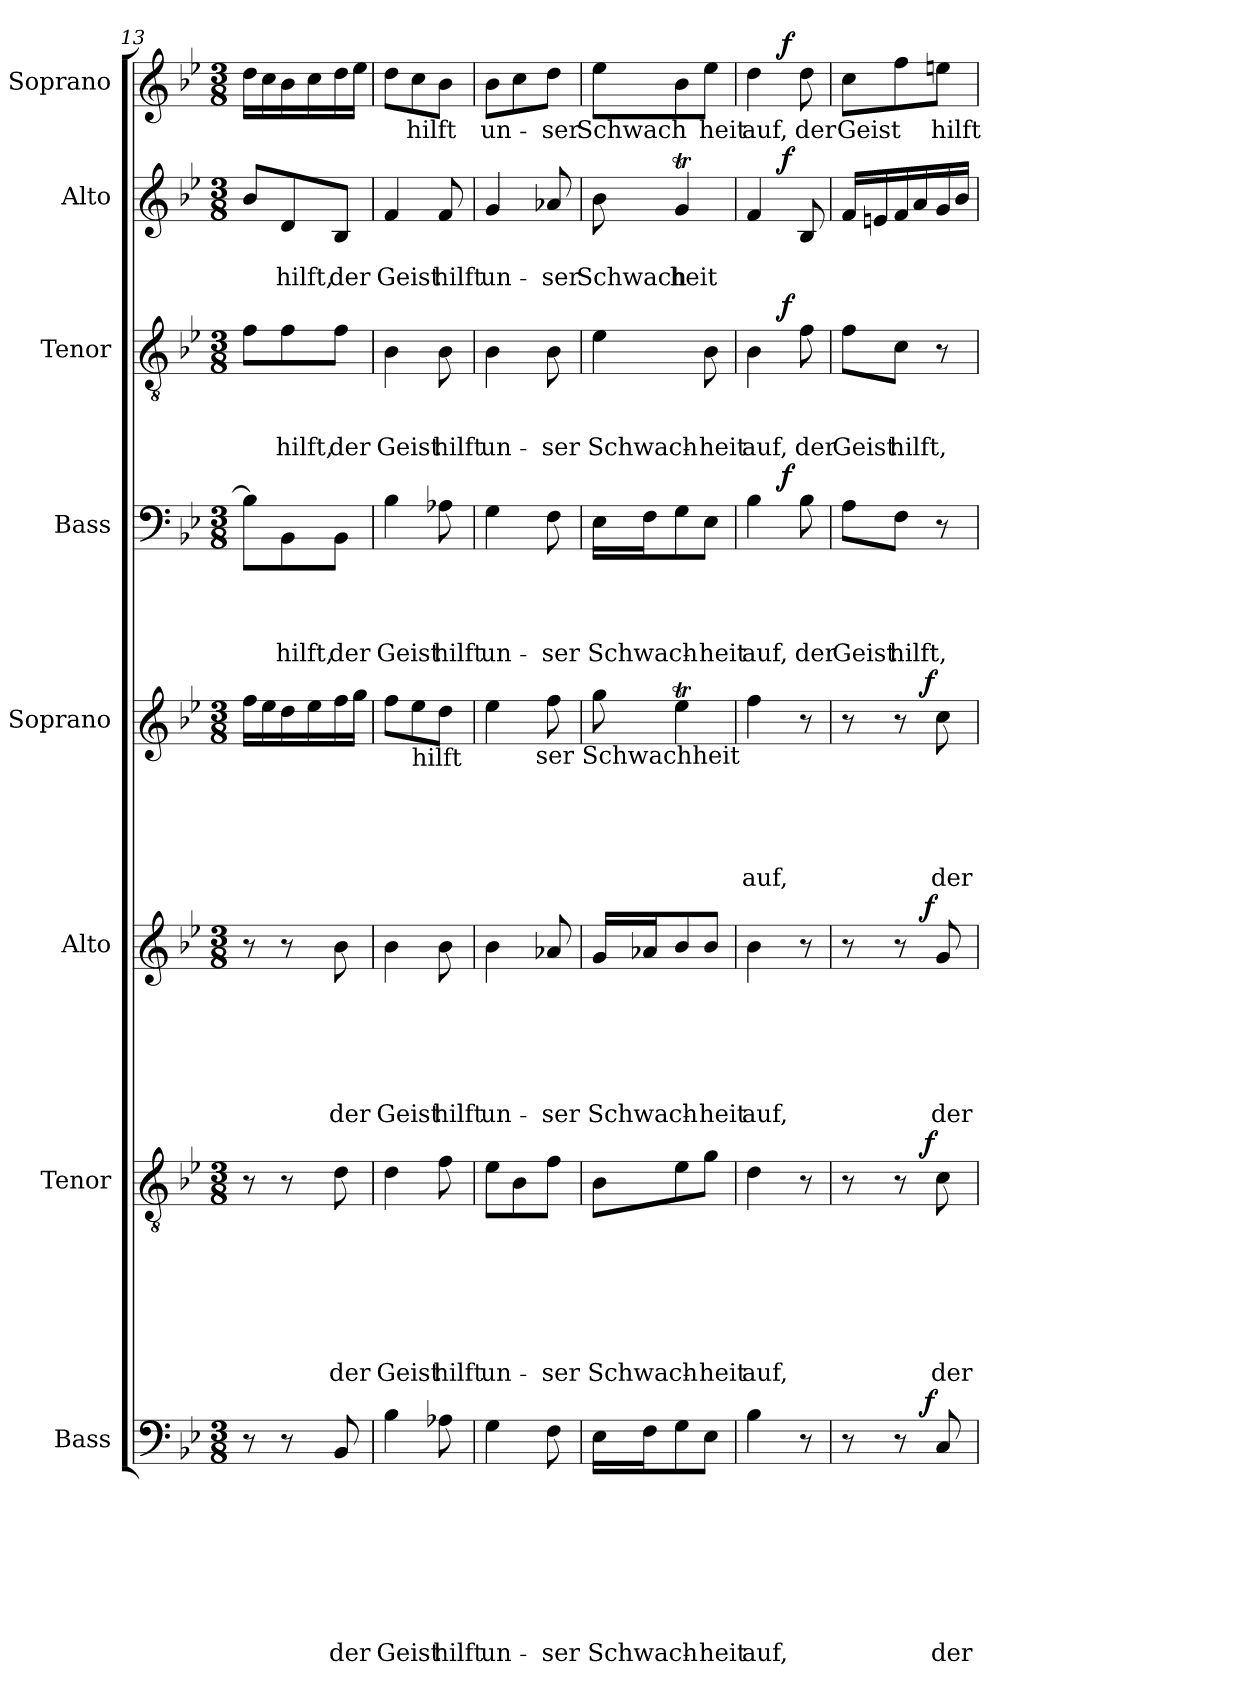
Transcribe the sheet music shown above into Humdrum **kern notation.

**kern	**text	**text	**text	**text	**text	**text	**text	**text	**dynam	**kern	**text	**text	**text	**text	**text	**text	**text	**dynam	**kern	**text	**text	**text	**text	**text	**text	**dynam	**kern	**text	**text	**text	**text	**text	**dynam	**kern	**text	**text	**text	**text	**dynam	**kern	**text	**text	**text	**dynam	**kern	**text	**text	**dynam	**kern	**text	**dynam
*part8	*part8	*part8	*part8	*part8	*part8	*part8	*part8	*part8	*part8	*part7	*part7	*part7	*part7	*part7	*part7	*part7	*part7	*part7	*part6	*part6	*part6	*part6	*part6	*part6	*part6	*part6	*part5	*part5	*part5	*part5	*part5	*part5	*part5	*part4	*part4	*part4	*part4	*part4	*part4	*part3	*part3	*part3	*part3	*part3	*part2	*part2	*part2	*part2	*part1	*part1	*part1
*staff8	*staff8	*staff8	*staff8	*staff8	*staff8	*staff8	*staff8	*staff8	*staff8	*staff7	*staff7	*staff7	*staff7	*staff7	*staff7	*staff7	*staff7	*staff7	*staff6	*staff6	*staff6	*staff6	*staff6	*staff6	*staff6	*staff6	*staff5	*staff5	*staff5	*staff5	*staff5	*staff5	*staff5	*staff4	*staff4	*staff4	*staff4	*staff4	*staff4	*staff3	*staff3	*staff3	*staff3	*staff3	*staff2	*staff2	*staff2	*staff2	*staff1	*staff1	*staff1
*I"Bass	*	*	*	*	*	*	*	*	*	*I"Tenor	*	*	*	*	*	*	*	*	*I"Alto	*	*	*	*	*	*	*	*I"Soprano	*	*	*	*	*	*	*I"Bass	*	*	*	*	*	*I"Tenor	*	*	*	*	*I"Alto	*	*	*	*I"Soprano	*	*
*clefF4	*	*	*	*	*	*	*	*	*	*clefGv2	*	*	*	*	*	*	*	*	*clefG2	*	*	*	*	*	*	*	*clefG2	*	*	*	*	*	*	*clefF4	*	*	*	*	*	*clefGv2	*	*	*	*	*clefG2	*	*	*	*clefG2	*	*
*k[b-e-]	*	*	*	*	*	*	*	*	*	*k[b-e-]	*	*	*	*	*	*	*	*	*k[b-e-]	*	*	*	*	*	*	*	*k[b-e-]	*	*	*	*	*	*	*k[b-e-]	*	*	*	*	*	*k[b-e-]	*	*	*	*	*k[b-e-]	*	*	*	*k[b-e-]	*	*
*B-:	*	*	*	*	*	*	*	*	*	*B-:	*	*	*	*	*	*	*	*	*B-:	*	*	*	*	*	*	*	*B-:	*	*	*	*	*	*	*B-:	*	*	*	*	*	*B-:	*	*	*	*	*B-:	*	*	*	*B-:	*	*
*M3/8	*	*	*	*	*	*	*	*	*	*M3/8	*	*	*	*	*	*	*	*	*M3/8	*	*	*	*	*	*	*	*M3/8	*	*	*	*	*	*	*M3/8	*	*	*	*	*	*M3/8	*	*	*	*	*M3/8	*	*	*	*M3/8	*	*
=13	=13	=13	=13	=13	=13	=13	=13	=13	=13	=13	=13	=13	=13	=13	=13	=13	=13	=13	=13	=13	=13	=13	=13	=13	=13	=13	=13	=13	=13	=13	=13	=13	=13	=13	=13	=13	=13	=13	=13	=13	=13	=13	=13	=13	=13	=13	=13	=13	=13	=13	=13
8r	.	.	.	.	.	.	.	.	.	8r	.	.	.	.	.	.	.	.	8r	.	.	.	.	.	.	.	16ff\LL	.	.	.	.	.	.	8B-\L]	.	.	.	.	.	8f\L	.	.	.	.	8b-/L	.	.	.	16dd\LL	.	.
.	.	.	.	.	.	.	.	.	.	.	.	.	.	.	.	.	.	.	.	.	.	.	.	.	.	.	16ee-\	.	.	.	.	.	.	.	.	.	.	.	.	.	.	.	.	.	.	.	.	.	16cc\	.	.
!	!	!	!	!	!	!	!	!	!	!	!	!	!	!	!	!	!	!	!	!	!	!	!	!	!	!	!	!	!	!	!	!	!	!	!	!	!	!LO:LY:b	!	!	!	!	!LO:LY:b	!	!	!	!LO:LY:b	!	!	!	!
8r	.	.	.	.	.	.	.	.	.	8r	.	.	.	.	.	.	.	.	8r	.	.	.	.	.	.	.	16dd\	.	.	.	.	.	.	8BB-\	.	.	.	hilft,	.	8f\	.	.	hilft,	.	8d/	.	hilft,	.	16b-\	.	.
.	.	.	.	.	.	.	.	.	.	.	.	.	.	.	.	.	.	.	.	.	.	.	.	.	.	.	16ee-\	.	.	.	.	.	.	.	.	.	.	.	.	.	.	.	.	.	.	.	.	.	16cc\	.	.
!	!	!	!	!	!	!	!	!LO:LY:b	!	!	!	!	!	!	!	!	!LO:LY:b	!	!	!	!	!	!	!	!LO:LY:b	!	!	!	!	!	!	!	!	!	!	!	!	!LO:LY:b	!	!	!	!	!LO:LY:b	!	!	!	!LO:LY:b	!	!	!	!
8BB-/	.	.	.	.	.	.	.	der	.	8d\	.	.	.	.	.	.	der	.	8b-\	.	.	.	.	.	der	.	16ff\	.	.	.	.	.	.	8BB-\J	.	.	.	der	.	8f\J	.	.	der	.	8B-/J	.	der	.	16dd\	.	.
.	.	.	.	.	.	.	.	.	.	.	.	.	.	.	.	.	.	.	.	.	.	.	.	.	.	.	16gg\JJ	.	.	.	.	.	.	.	.	.	.	.	.	.	.	.	.	.	.	.	.	.	16ee-\JJ	.	.
=14	=14	=14	=14	=14	=14	=14	=14	=14	=14	=14	=14	=14	=14	=14	=14	=14	=14	=14	=14	=14	=14	=14	=14	=14	=14	=14	=14	=14	=14	=14	=14	=14	=14	=14	=14	=14	=14	=14	=14	=14	=14	=14	=14	=14	=14	=14	=14	=14	=14	=14	=14
!	!	!	!	!	!	!	!	!LO:LY:b	!	!	!	!	!	!	!	!	!LO:LY:b	!	!	!	!	!	!	!	!LO:LY:b	!	!	!	!	!	!	!	!	!	!	!	!	!LO:LY:b	!	!	!	!	!LO:LY:b	!	!	!	!LO:LY:b	!	!	!	!
4B-\	.	.	.	.	.	.	.	Geist	.	4d\	.	.	.	.	.	.	Geist	.	4b-\	.	.	.	.	.	Geist	.	8ff\L	.	.	.	.	.	.	4B-\	.	.	.	Geist	.	4B-\	.	.	Geist	.	4f/	.	Geist	.	8dd\L	.	.
!	!	!	!	!	!	!	!	!	!	!	!	!	!	!	!	!	!	!	!	!	!	!	!	!	!	!	!LO:TX:b:t=hilft	!	!	!	!	!	!	!	!	!	!	!	!	!	!	!	!	!	!	!	!	!	!	!	!
!	!	!	!	!	!	!	!	!	!	!	!	!	!	!	!	!	!	!	!	!	!	!	!	!	!	!	!	!	!	!	!	!	!	!	!	!	!	!	!	!	!	!	!	!	!	!	!	!	!	!LO:LY:b	!
.	.	.	.	.	.	.	.	.	.	.	.	.	.	.	.	.	.	.	.	.	.	.	.	.	.	.	8ee-\	.	.	.	.	.	.	.	.	.	.	.	.	.	.	.	.	.	.	.	.	.	8cc\	hilft	.
!	!	!	!	!	!	!	!	!LO:LY:b	!	!	!	!	!	!	!	!	!LO:LY:b	!	!	!	!	!	!	!	!LO:LY:b	!	!	!	!	!	!	!	!	!	!	!	!	!LO:LY:b	!	!	!	!	!LO:LY:b	!	!	!	!LO:LY:b	!	!	!	!
8A-X\	.	.	.	.	.	.	.	hilft	.	8f\	.	.	.	.	.	.	hilft	.	8b-\	.	.	.	.	.	hilft	.	8dd\J	.	.	.	.	.	.	8A-X\	.	.	.	hilft	.	8B-\	.	.	hilft	.	8f/	.	hilft	.	8b-\J	.	.
=15	=15	=15	=15	=15	=15	=15	=15	=15	=15	=15	=15	=15	=15	=15	=15	=15	=15	=15	=15	=15	=15	=15	=15	=15	=15	=15	=15	=15	=15	=15	=15	=15	=15	=15	=15	=15	=15	=15	=15	=15	=15	=15	=15	=15	=15	=15	=15	=15	=15	=15	=15
!	!	!	!	!	!	!	!	!	!	!	!	!	!	!	!	!	!	!	!	!	!	!	!	!	!	!	!LO:TX:b:t=un -	!	!	!	!	!	!	!	!	!	!	!	!	!	!	!	!	!	!	!	!	!	!	!	!
!	!	!	!	!	!	!	!	!LO:LY:b	!	!	!	!	!	!	!	!	!LO:LY:b	!	!	!	!	!	!	!	!LO:LY:b	!	!	!	!	!	!	!	!	!	!	!	!	!LO:LY:b	!	!	!	!	!LO:LY:b	!	!	!	!LO:LY:b	!	!	!LO:LY:b	!
*	*	*	*	*	*	*	*	*	*	*	*	*	*	*	*	*	*	*	*	*	*	*	*	*	*	*	*^	*	*	*	*	*	*	*	*	*	*	*	*	*	*	*	*	*	*	*	*	*	*	*	*
4G\	.	.	.	.	.	.	.	un-	.	8e-\L	.	.	.	.	.	.	un-	.	4b-\	.	.	.	.	.	un-	.	4ee-\	8..ryy	.	.	.	.	.	.	4G\	.	.	.	un-	.	4B-\	.	.	un-	.	4g/	.	un-	.	8b-\L	un-	.
.	.	.	.	.	.	.	.	.	.	8B-\	.	.	.	.	.	.	.	.	.	.	.	.	.	.	.	.	.	.	.	.	.	.	.	.	.	.	.	.	.	.	.	.	.	.	.	.	.	.	.	8cc\	.	.
!	!	!	!	!	!	!	!	!	!	!	!	!	!	!	!	!	!	!	!	!	!	!	!	!	!	!	!	!LO:TX:b:t=ser Schwachheit	!	!	!	!	!	!	!	!	!	!	!	!	!	!	!	!	!	!	!	!	!	!	!	!
.	.	.	.	.	.	.	.	.	.	.	.	.	.	.	.	.	.	.	.	.	.	.	.	.	.	.	.	8ryy	.	.	.	.	.	.	.	.	.	.	.	.	.	.	.	.	.	.	.	.	.	.	.	.
!	!	!	!	!	!	!	!	!LO:LY:b	!	!	!	!	!	!	!	!	!LO:LY:b	!	!	!	!	!	!	!	!LO:LY:b	!	!	!	!	!	!	!	!	!	!	!	!	!	!LO:LY:b	!	!	!	!	!LO:LY:b	!	!	!	!LO:LY:b	!	!	!LO:LY:b	!
8F\	.	.	.	.	.	.	.	-ser	.	8f\J	.	.	.	.	.	.	-ser	.	8a-X/	.	.	.	.	.	-ser	.	8ff\	.	.	.	.	.	.	.	8F\	.	.	.	-ser	.	8B-\	.	.	-ser	.	8a-X/	.	-ser	.	8dd\J	-ser	.
.	.	.	.	.	.	.	.	.	.	.	.	.	.	.	.	.	.	.	.	.	.	.	.	.	.	.	.	32ryy	.	.	.	.	.	.	.	.	.	.	.	.	.	.	.	.	.	.	.	.	.	.	.	.
=16	=16	=16	=16	=16	=16	=16	=16	=16	=16	=16	=16	=16	=16	=16	=16	=16	=16	=16	=16	=16	=16	=16	=16	=16	=16	=16	=16	=16	=16	=16	=16	=16	=16	=16	=16	=16	=16	=16	=16	=16	=16	=16	=16	=16	=16	=16	=16	=16	=16	=16	=16	=16
!	!	!	!	!	!	!	!	!LO:LY:b	!	!	!	!	!	!	!	!	!LO:LY:b	!	!	!	!	!	!	!	!LO:LY:b	!	!	!	!	!	!	!	!	!	!	!	!	!	!LO:LY:b	!	!	!	!	!LO:LY:b	!	!	!	!LO:LY:b	!	!	!LO:LY:b	!
*	*	*	*	*	*	*	*	*	*	*	*	*	*	*	*	*	*	*	*	*	*	*	*	*	*	*	*v	*v	*	*	*	*	*	*	*	*	*	*	*	*	*	*	*	*	*	*	*	*	*	*	*	*
16E-\LL	.	.	.	.	.	.	.	Schwach-	.	8B-\L	.	.	.	.	.	.	Schwach-	.	16g/LL	.	.	.	.	.	Schwach-	.	8gg\	.	.	.	.	.	.	16E-\LL	.	.	.	Schwach-	.	4e-\	.	.	Schwach-	.	8b-\	.	Schwach	.	8ee-\L	Schwach	.
16F\J	.	.	.	.	.	.	.	.	.	.	.	.	.	.	.	.	.	.	16a-X/J	.	.	.	.	.	.	.	.	.	.	.	.	.	.	16F\J	.	.	.	.	.	.	.	.	.	.	.	.	.	.	.	.	.
!	!	!	!	!	!	!	!	!	!	!	!	!	!	!	!	!	!	!	!	!	!	!	!	!	!	!	!	!	!	!	!	!	!	!	!	!	!	!	!	!	!	!	!	!	!	!	!LO:LY:b	!	!	!	!
8G\	.	.	.	.	.	.	.	.	.	8e-\	.	.	.	.	.	.	.	.	8b-/	.	.	.	.	.	.	.	4ee-T\	.	.	.	.	.	.	8G\	.	.	.	.	.	.	.	.	.	.	4gT/	.	heit	.	8b-\	.	.
!	!	!	!	!	!	!	!	!LO:LY:b	!	!	!	!	!	!	!	!	!LO:LY:b	!	!	!	!	!	!	!	!LO:LY:b	!	!	!	!	!	!	!	!	!	!	!	!	!LO:LY:b	!	!	!	!	!LO:LY:b	!	!	!	!	!	!	!LO:LY:b	!
8E-\J	.	.	.	.	.	.	.	-heit	.	8g\J	.	.	.	.	.	.	-heit	.	8b-/J	.	.	.	.	.	-heit	.	.	.	.	.	.	.	.	8E-\J	.	.	.	-heit	.	8B-\	.	.	-heit	.	.	.	.	.	8ee-\J	heit	.
!!LO:PB:g=z
=17	=17	=17	=17	=17	=17	=17	=17	=17	=17	=17	=17	=17	=17	=17	=17	=17	=17	=17	=17	=17	=17	=17	=17	=17	=17	=17	=17	=17	=17	=17	=17	=17	=17	=17	=17	=17	=17	=17	=17	=17	=17	=17	=17	=17	=17	=17	=17	=17	=17	=17	=17
!	!	!	!	!	!	!	!	!	!	!	!	!	!	!	!	!	!	!	!	!	!	!	!	!	!	!	!	!	!	!	!	!	!	!	!	!	!	!	!	!	!	!	!	!	!LO:TX:b:t=auf, der	!	!	!	!	!	!
!	!	!	!	!	!	!	!	!LO:LY:b	!	!	!	!	!	!	!	!	!LO:LY:b	!	!	!	!	!	!	!	!LO:LY:b	!	!	!	!	!	!	!LO:LY:b	!	!	!	!	!	!LO:LY:b	!	!	!	!	!LO:LY:b	!	!	!	!	!	!	!LO:LY:b	!
*	*	*	*	*	*	*	*	*	*	*	*	*	*	*	*	*	*	*	*	*	*	*	*	*	*	*	*	*	*	*	*	*	*	*^	*	*	*	*	*	*^	*	*	*	*	*^	*	*	*	*^	*	*
4B-\	.	.	.	.	.	.	.	auf,	.	4d\	.	.	.	.	.	.	auf,	.	4b-\	.	.	.	.	.	auf,	.	4ff\	.	.	.	.	auf,	.	4B-\	8.ryy	.	.	.	auf,	.	4B-\	8.ryy	.	.	auf,	.	4f/	8.ryy	.	.	.	4dd\	8.ryy	auf,	.
!	!	!	!	!	!	!	!	!	!	!	!	!	!	!	!	!	!	!	!	!	!	!	!	!	!	!	!	!	!	!	!	!	!	!	!	!	!	!	!	!LO:DY:a	!	!	!	!	!	!LO:DY:a	!	!	!	!	!LO:DY:a	!	!	!	!LO:DY:a
.	.	.	.	.	.	.	.	.	.	.	.	.	.	.	.	.	.	.	.	.	.	.	.	.	.	.	.	.	.	.	.	.	.	.	8.ryy	.	.	.	.	f	.	8.ryy	.	.	.	f	.	8.ryy	.	.	f	.	8.ryy	.	f
!	!	!	!	!	!	!	!	!	!	!	!	!	!	!	!	!	!	!	!	!	!	!	!	!	!	!	!	!	!	!	!	!	!	!	!	!	!	!	!LO:LY:b	!	!	!	!	!	!LO:LY:b	!	!	!	!	!	!	!	!	!LO:LY:b	!
8r	.	.	.	.	.	.	.	.	.	8r	.	.	.	.	.	.	.	.	8r	.	.	.	.	.	.	.	8r	.	.	.	.	.	.	8B-\	.	.	.	.	der	.	8f\	.	.	.	der	.	8B-/	.	.	.	.	8dd\	.	der	.
=18	=18	=18	=18	=18	=18	=18	=18	=18	=18	=18	=18	=18	=18	=18	=18	=18	=18	=18	=18	=18	=18	=18	=18	=18	=18	=18	=18	=18	=18	=18	=18	=18	=18	=18	=18	=18	=18	=18	=18	=18	=18	=18	=18	=18	=18	=18	=18	=18	=18	=18	=18	=18	=18	=18	=18
!	!	!	!	!	!	!	!	!	!	!	!	!	!	!	!	!	!	!	!	!	!	!	!	!	!	!	!	!	!	!	!	!	!	!	!	!	!	!	!	!	!	!	!	!	!	!	!LO:TX:b:t=Geist	!	!	!	!	!	!	!	!
!	!	!	!	!	!	!	!	!	!	!	!	!	!	!	!	!	!	!	!	!	!	!	!	!	!	!	!	!	!	!	!	!	!	!	!	!	!	!	!LO:LY:b	!	!	!	!	!	!LO:LY:b	!	!	!	!	!	!	!	!	!LO:LY:b	!
*	*	*	*	*	*	*	*	*	*	*	*	*	*	*	*	*	*	*	*	*	*	*	*	*	*	*	*	*	*	*	*	*	*	*v	*v	*	*	*	*	*	*	*	*	*	*	*	*v	*v	*	*	*	*v	*v	*	*
*^	*	*	*	*	*	*	*	*	*	*^	*	*	*	*	*	*	*	*	*^	*	*	*	*	*	*	*	*^	*	*	*	*	*	*	*	*	*	*	*	*	*v	*v	*	*	*	*	*	*	*	*	*	*	*
8r	8..ryy	.	.	.	.	.	.	.	.	.	8r	8..ryy	.	.	.	.	.	.	.	.	8r	8..ryy	.	.	.	.	.	.	.	8r	8..ryy	.	.	.	.	.	.	8A\L	.	.	.	Geist	.	8f\L	.	.	Geist	.	16f/LL	.	.	.	8cc\L	Geist	.
.	.	.	.	.	.	.	.	.	.	.	.	.	.	.	.	.	.	.	.	.	.	.	.	.	.	.	.	.	.	.	.	.	.	.	.	.	.	.	.	.	.	.	.	.	.	.	.	.	16en/	.	.	.	.	.	.
!	!	!	!	!	!	!	!	!	!	!	!	!	!	!	!	!	!	!	!	!	!	!	!	!	!	!	!	!	!	!	!	!	!	!	!	!	!	!	!	!	!	!LO:LY:b	!	!	!	!	!LO:LY:b	!	!	!	!	!	!	!	!
8r	.	.	.	.	.	.	.	.	.	.	8r	.	.	.	.	.	.	.	.	.	8r	.	.	.	.	.	.	.	.	8r	.	.	.	.	.	.	.	8F\J	.	.	.	hilft,	.	8c\J	.	.	hilft,	.	16f/	.	.	.	8ff\	.	.
.	.	.	.	.	.	.	.	.	.	.	.	.	.	.	.	.	.	.	.	.	.	.	.	.	.	.	.	.	.	.	.	.	.	.	.	.	.	.	.	.	.	.	.	.	.	.	.	.	16a/	.	.	.	.	.	.
!	!	!	!	!	!	!	!	!	!	!LO:DY:a	!	!	!	!	!	!	!	!	!	!LO:DY:a	!	!	!	!	!	!	!	!	!LO:DY:a	!	!	!	!	!	!	!	!LO:DY:a	!	!	!	!	!	!	!	!	!	!	!	!	!	!	!	!	!	!
.	8ryy	.	.	.	.	.	.	.	.	f	.	8ryy	.	.	.	.	.	.	.	f	.	8ryy	.	.	.	.	.	.	f	.	8ryy	.	.	.	.	.	f	.	.	.	.	.	.	.	.	.	.	.	.	.	.	.	.	.	.
!	!	!	!	!	!	!	!	!	!LO:LY:b	!	!	!	!	!	!	!	!	!	!LO:LY:b	!	!	!	!	!	!	!	!	!LO:LY:b	!	!	!	!	!	!	!	!LO:LY:b	!	!	!	!	!	!	!	!	!	!	!	!	!	!	!	!	!	!LO:LY:b	!
8C/	.	.	.	.	.	.	.	.	der	.	8c\	.	.	.	.	.	.	.	der	.	8g/	.	.	.	.	.	.	der	.	8cc\	.	.	.	.	.	der	.	8r	.	.	.	.	.	8r	.	.	.	.	16g/	.	.	.	8een\J	hilft	.
.	.	.	.	.	.	.	.	.	.	.	.	.	.	.	.	.	.	.	.	.	.	.	.	.	.	.	.	.	.	.	.	.	.	.	.	.	.	.	.	.	.	.	.	.	.	.	.	.	16b-/JJ	.	.	.	.	.	.
.	32ryy	.	.	.	.	.	.	.	.	.	.	32ryy	.	.	.	.	.	.	.	.	.	32ryy	.	.	.	.	.	.	.	.	32ryy	.	.	.	.	.	.	.	.	.	.	.	.	.	.	.	.	.	.	.	.	.	.	.	.
*v	*v	*	*	*	*	*	*	*	*	*	*	*	*	*	*	*	*	*	*	*	*v	*v	*	*	*	*	*	*	*	*v	*v	*	*	*	*	*	*	*	*	*	*	*	*	*	*	*	*	*	*	*	*	*	*	*	*
*	*	*	*	*	*	*	*	*	*	*v	*v	*	*	*	*	*	*	*	*	*	*	*	*	*	*	*	*	*	*	*	*	*	*	*	*	*	*	*	*	*	*	*	*	*	*	*	*	*	*	*	*	*
=	=	=	=	=	=	=	=	=	=	=	=	=	=	=	=	=	=	=	=	=	=	=	=	=	=	=	=	=	=	=	=	=	=	=	=	=	=	=	=	=	=	=	=	=	=	=	=	=	=	=	=
*-	*-	*-	*-	*-	*-	*-	*-	*-	*-	*-	*-	*-	*-	*-	*-	*-	*-	*-	*-	*-	*-	*-	*-	*-	*-	*-	*-	*-	*-	*-	*-	*-	*-	*-	*-	*-	*-	*-	*-	*-	*-	*-	*-	*-	*-	*-	*-	*-	*-	*-	*-
